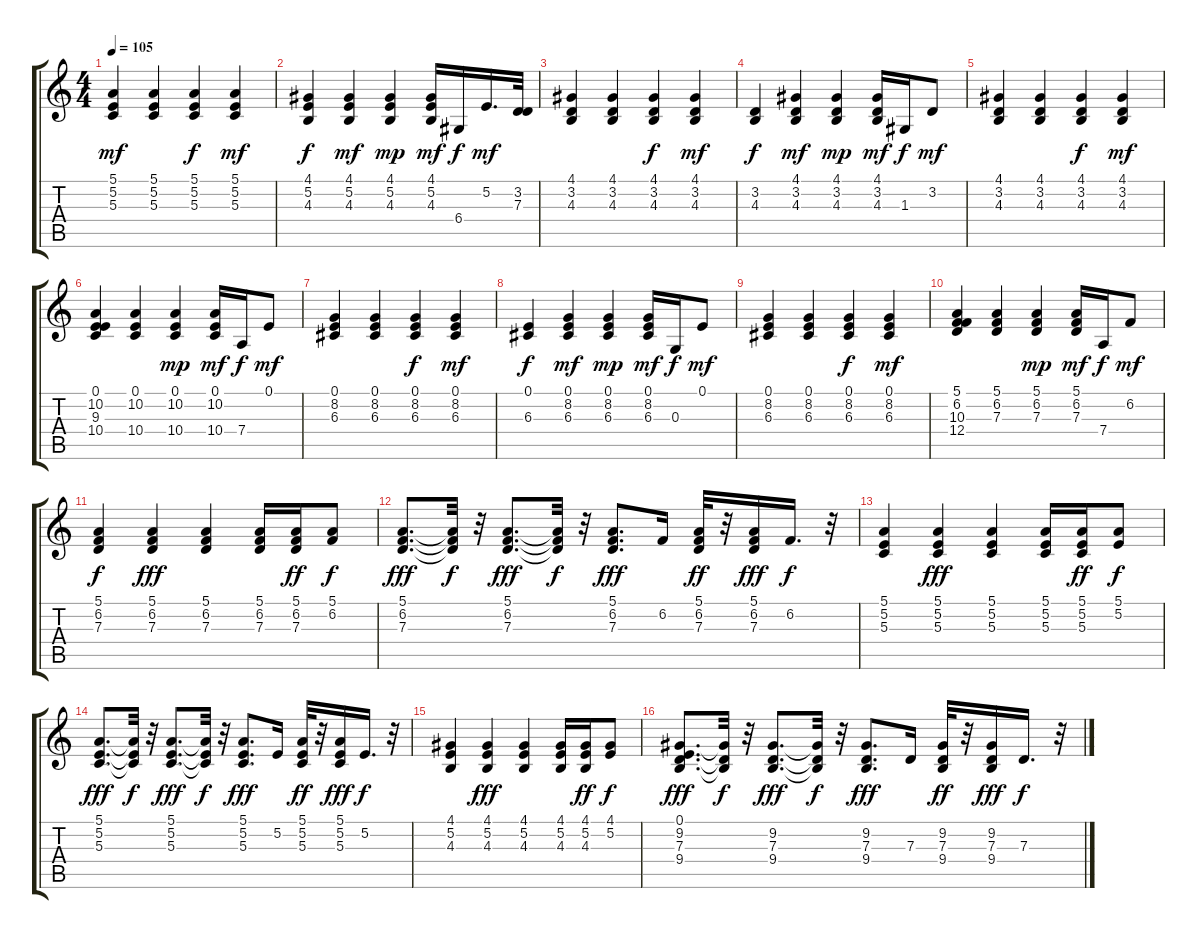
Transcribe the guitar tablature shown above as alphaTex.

\track "" {instrument electricpiano2}
\staff {score tabs}
\tuning (E4 B3 G3 D3 A2 E2) {hide}
\ts (4 4)
\tempo 105
\clef g2
\ks c
(5.1 5.2 5.3).4{dy mf} (5.1 5.2 5.3).4 (5.1 5.2 5.3).4{dy f} (5.1 5.2 5.3).4{dy mf} |
(4.1 5.2 4.3).4{dy f} (4.1 5.2 4.3).4{dy mf} (4.1 5.2 4.3).4{dy mp} (4.1 5.2 4.3).16{dy mf} 6.4.16{dy f} 5.2.16{d dy mf} (3.2 7.3).32 |
(4.1 3.2 4.3).4 (4.1 3.2 4.3).4 (4.1 3.2 4.3).4{dy f} (4.1 3.2 4.3).4{dy mf} |
(3.2 4.3).4{dy f} (4.1 3.2 4.3).4{dy mf} (4.1 3.2 4.3).4{dy mp} (4.1 3.2 4.3).16{dy mf} 1.3.16{dy f} 3.2.8{dy mf} |
(4.1 3.2 4.3).4 (4.1 3.2 4.3).4 (4.1 3.2 4.3).4{dy f} (4.1 3.2 4.3).4{dy mf} |
(0.1 10.2 9.3 10.4).4 (0.1 10.2 10.4).4 (0.1 10.2 10.4).4{dy mp} (0.1 10.2 10.4).16{dy mf} 7.4.16{dy f} 0.1.8{dy mf} |
(0.1 8.2 6.3).4 (0.1 8.2 6.3).4 (0.1 8.2 6.3).4{dy f} (0.1 8.2 6.3).4{dy mf} |
(0.1 6.3).4{dy f} (0.1 8.2 6.3).4{dy mf} (0.1 8.2 6.3).4{dy mp} (0.1 8.2 6.3).16{dy mf} 0.3.16{dy f} 0.1.8{dy mf} |
(0.1 8.2 6.3).4 (0.1 8.2 6.3).4 (0.1 8.2 6.3).4{dy f} (0.1 8.2 6.3).4{dy mf} |
(5.1 6.2 10.3 12.4).4 (5.1 6.2 7.3).4 (5.1 6.2 7.3).4{dy mp} (5.1 6.2 7.3).16{dy mf} 7.4.16{dy f} 6.2.8{dy mf} |
(5.1 6.2 7.3).4{dy f} (5.1 6.2 7.3).4{dy fff} (5.1 6.2 7.3).4 (5.1 6.2 7.3).16 (5.1 6.2 7.3).16{dy ff} (5.1 6.2).8{dy f} |
(5.1 6.2 7.3).8{d dy fff} (5.1{t} 6.2{t} 7.3{t}).32{dy f} r.32 (5.1 6.2 7.3).8{d dy fff} (5.1{t} 6.2{t} 7.3{t}).32{dy f} r.32 (5.1 6.2 7.3).8{d dy fff} 6.2.16 (5.1 6.2 7.3).32{dy ff} r.32 (5.1 6.2 7.3).16{dy fff} 6.2.16{d dy f} r.32 |
(5.1 5.2 5.3).4 (5.1 5.2 5.3).4{dy fff} (5.1 5.2 5.3).4 (5.1 5.2 5.3).16 (5.1 5.2 5.3).16{dy ff} (5.1 5.2).8{dy f} |
(5.1 5.2 5.3).8{d dy fff} (5.1{t} 5.2{t} 5.3{t}).32{dy f} r.32 (5.1 5.2 5.3).8{d dy fff} (5.1{t} 5.2{t} 5.3{t}).32{dy f} r.32 (5.1 5.2 5.3).8{d dy fff} 5.2.16 (5.1 5.2 5.3).32{dy ff} r.32 (5.1 5.2 5.3).16{dy fff} 5.2.16{d dy f} r.32 |
(4.1 5.2 4.3).4 (4.1 5.2 4.3).4{dy fff} (4.1 5.2 4.3).4 (4.1 5.2 4.3).16 (4.1 5.2 4.3).16{dy ff} (4.1 5.2).8{dy f} |
(0.1 9.2 7.3 9.4).8{d dy fff} (9.2{t} 7.3{t} 9.4{t}).32{dy f} r.32 (9.2 7.3 9.4).8{d dy fff} (9.2{t} 7.3{t} 9.4{t}).32{dy f} r.32 (9.2 7.3 9.4).8{d dy fff} 7.3.16 (9.2 7.3 9.4).32{dy ff} r.32 (9.2 7.3 9.4).16{dy fff} 7.3.16{d dy f} r.32
